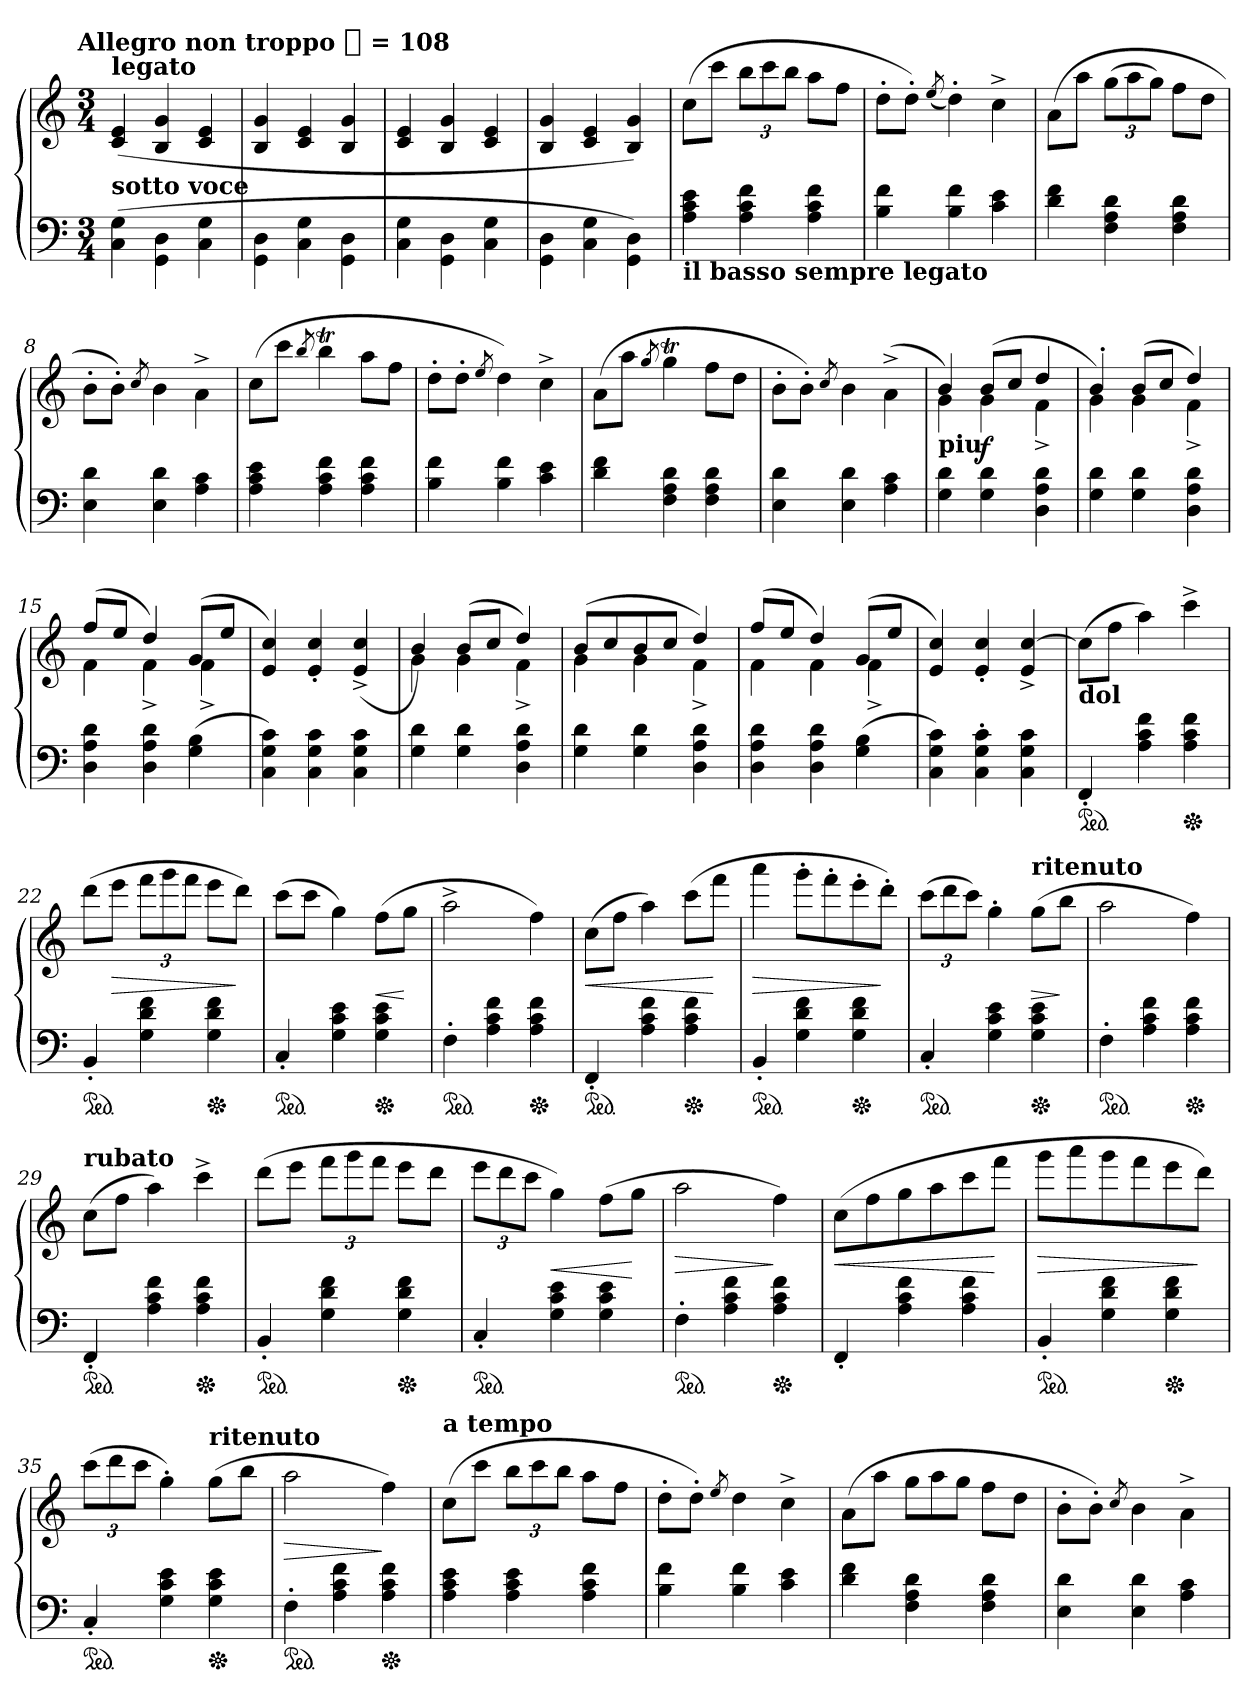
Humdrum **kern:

**kern	**kern	**dynam
*part1	*part1	*part1
*staff2	*staff1	*staff1/2
*clefF4	*clefG2	*
*k[]	*k[]	*
!!LO:TX:omd:t=Allegro non troppo [quarter] = 108
*M3/4	*M3/4	*
*MM108	*MM108	*
=1	=1	=1
!	!LO:TX:a:B:t=legato	!
!LO:TX:a:B:t=sotto voce	!	!
(>4C 4G	(<4c 4e	.
4GG\ 4D\	4B 4g	.
4C 4G	4c 4e	.
=2	=2	=2
4GG\ 4D\	4B 4g	.
4C 4G	4c 4e	.
4GG\ 4D\	4B 4g	.
=3	=3	=3
4C 4G	4c 4e	.
4GG\ 4D\	4B 4g	.
4C 4G	4c 4e	.
=4	=4	=4
4GG\ 4D\	4B 4g	.
4C 4G	4c 4e	.
4GG\ 4D\)	4B 4g)	.
=5	=5	=5
!LO:TX:b:B:t=il basso sempre legato	!	!
4A 4c 4e	(8ccL	.
.	8cccJ	.
4A 4c 4f	12bbL	.
.	12ccc	.
.	12bbJ	.
4A 4c 4f	8aaL	.
.	8ffJ	.
=6	=6	=6
4B 4f	8dd'L	.
.	8dd'J)	.
.	(<8qee/	.
4B 4f	4dd')	.
4c 4e	4cc^<	.
=7	=7	=7
4d 4f	(8aL	.
.	8aaJ	.
4F 4A 4d	(12ggL	.
.	12aa	.
.	12ggJ)	.
4F 4A 4d	8ffL	.
.	8ddJ	.
=8	=8	=8
4E 4d	8b'L	.
.	8b'J)	.
.	8qcc/	.
4E 4d	4b	.
4A 4c	4a^<\	.
=9	=9	=9
4A 4c 4e	(8ccL	.
.	8cccJ	.
.	8qbb/	.
4A 4c 4f	4bbt	.
4A 4c 4f	8aaL	.
.	8ffJ	.
=10	=10	=10
4B 4f	8dd'L	.
.	8dd'J	.
.	8qee/	.
4B 4f	4dd)	.
4c 4e	4cc^<	.
=11	=11	=11
4d 4f	(8aL	.
.	8aaJ	.
.	8qgg/	.
4F 4A 4d	4ggT	.
4F 4A 4d	8ffL	.
.	8ddJ	.
=12	=12	=12
4E 4d	8b'L	.
.	8b'J)	.
.	8qcc/	.
4E 4d	4b	.
4A 4c	(>4a^<\	.
=13	=13	=13
*	*^	*
!	!LO:TX:b:B:t=piu	!	!
4G 4d	4b)	4g	.
4G 4d	(8bL	4g	f
.	8ccJ	.	.
4D 4A 4d	4dd	4f^	.
=14	=14	=14	=14
4G 4d	4b')	4g	.
4G 4d	(8bL	4g	.
.	8ccJ	.	.
4D 4A 4d	4dd)	4f^	.
=15	=15	=15	=15
4D 4A 4d	(8ffL	4f	.
.	8eeJ	.	.
4D 4A 4d	4dd)	4f^	.
(4G 4B	(8gL	4f^	.
.	8eeJ	.	.
*	*v	*v	*
=16	=16	=16
4C 4G 4c)	4e 4cc)	.
4C 4G 4c	4e' 4cc'	.
4C 4G 4c	(>4e^< 4cc^<	.
=17	=17	=17
*	*^	*
4G 4d	4b)	4g	.
4G 4d	(8bL	4g	.
.	8ccJ	.	.
4D 4A 4d	4dd)	4f^	.
=18	=18	=18	=18
4G 4d	(8bL	4g	.
.	8cc	.	.
4G 4d	8b	4g	.
.	8ccJ	.	.
4D 4A 4d	4dd)	4f^	.
=19	=19	=19	=19
4D 4A 4d	(8ffL	4f	.
.	8eeJ	.	.
4D 4A 4d	4dd)	4f	.
(4G 4B	(8gL	4f^	.
.	8eeJ	.	.
*	*v	*v	*
=20	=20	=20
4C 4G 4c)	4e 4cc)	.
4C' 4G' 4c'	4e' 4cc'	.
4C 4G 4c	4e^< [4cc^<	.
=21	=21	=21
!	!LO:TX:b:B:t=dol	!
*ped	*	*
4FF'	(8ccL]	.
.	8ffJ	.
4A 4c 4f	4aa)	.
*Xped	*	*
4A 4c 4f	4ccc^<	.
=22	=22	=22
*ped	*	*
4BB'	(8dddL	.
.	8eeeJ	>
4G 4d 4f	12fffL	.
.	12ggg	.
.	12fffJ	.
*Xped	*	*
4G 4d 4f	8eeeL	.
.	8dddJ)	]
=23	=23	=23
*ped	*	*
4C'	(8cccL	.
.	8cccJ	.
4G 4c 4e	4gg)	.
*Xped	*	*
4G 4c 4e	(8ffL	<
.	8ggJ	[
=24	=24	=24
*ped	*	*
4F'	2aa^<	.
4A 4c 4f	.	.
*Xped	*	*
4A 4c 4f	4ff)	.
=25	=25	=25
*ped	*	*
4FF'	(8ccL	<
.	8ffJ	.
4A 4c 4f	4aa)	.
*Xped	*	*
4A 4c 4f	(8cccL	.
.	8fffJ	[
=26	=26	=26
*ped	*	*
4BB'	4aaa	>
4G 4d 4f	8ggg'L	.
.	8fff'	.
*Xped	*	*
4G 4d 4f	8eee'	.
.	8ddd'J)	]
=27	=27	=27
*ped	*	*
4C'	(12cccL	.
.	12ddd	.
.	12cccJ)	.
4G 4c 4e	4gg'	.
!	!LO:TX:a:B:t=ritenuto	!
*Xped	*	*
4G 4c 4e	(8ggL	>
.	8bbJ	]
=28	=28	=28
*ped	*	*
4F'	2aa	.
4A 4c 4f	.	.
*Xped	*	*
4A 4c 4f	4ff)	.
=29	=29	=29
!	!LO:TX:a:B:t=rubato	!
*ped	*	*
4FF'	(8ccL	.
.	8ffJ	.
4A 4c 4f	4aa)	.
*Xped	*	*
4A 4c 4f	4ccc^	.
=30	=30	=30
*ped	*	*
4BB'	(8dddL	.
.	8eeeJ	.
4G 4d 4f	12fffL	.
.	12ggg	.
.	12fffJ	.
*Xped	*	*
4G 4d 4f	8eeeL	.
.	8dddJ	.
=31	=31	=31
*ped	*	*
4C'	12eeeL	.
.	12ddd	.
.	12cccJ	.
4G 4c 4e	4gg)	<
4G 4c 4e	(8ffL	.
.	8ggJ	[
=32	=32	=32
*ped	*	*
4F'	2aa	>
4A 4c 4f	.	.
*Xped	*	*
4A 4c 4f	4ff)	]
=33	=33	=33
4FF'	(8ccL	<
.	8ff	.
4A 4c 4f	8gg	.
.	8aa	.
4A 4c 4f	8ccc	.
.	8fffJ	[
=34	=34	=34
*ped	*	*
4BB'	8gggL	>
.	8aaa	.
4G 4d 4f	8ggg	.
.	8fff	.
*Xped	*	*
4G 4d 4f	8eee	.
.	8dddJ)	]
=35	=35	=35
*ped	*	*
4C'	(12cccL	.
.	12ddd	.
.	12cccJ	.
4G 4c 4e	4gg')	.
!	!LO:TX:a:B:t=ritenuto	!
*Xped	*	*
4G 4c 4e	(8ggL	.
.	8bbJ	.
=36	=36	=36
*ped	*	*
4F'	2aa	>
4A 4c 4f	.	.
*Xped	*	*
4A 4c 4f	4ff)	]
=37	=37	=37
!	!LO:TX:a:B:t=a tempo	!
4A 4c 4e	(8ccL	.
.	8cccJ	.
4A 4c 4e	12bbL	.
.	12ccc	.
.	12bbJ	.
4A 4c 4f	8aaL	.
.	8ffJ	.
=38	=38	=38
4B 4f	8dd'L	.
.	8dd'J)	.
.	8qee/	.
4B 4f	4dd	.
4c 4e	4cc^<	.
=39	=39	=39
4d 4f	(8aL	.
.	8aaJ	.
*	*Xtuplet	*
4F 4A 4d	12ggL	.
.	12aa	.
.	12ggJ	.
4F 4A 4d	8ffL	.
.	8ddJ	.
=40	=40	=40
4E 4d	8b'L	.
.	8b'J)	.
.	8qcc/	.
4E 4d	4b	.
4A 4c	4a^<\	.
=	=	=
*-	*-	*-
